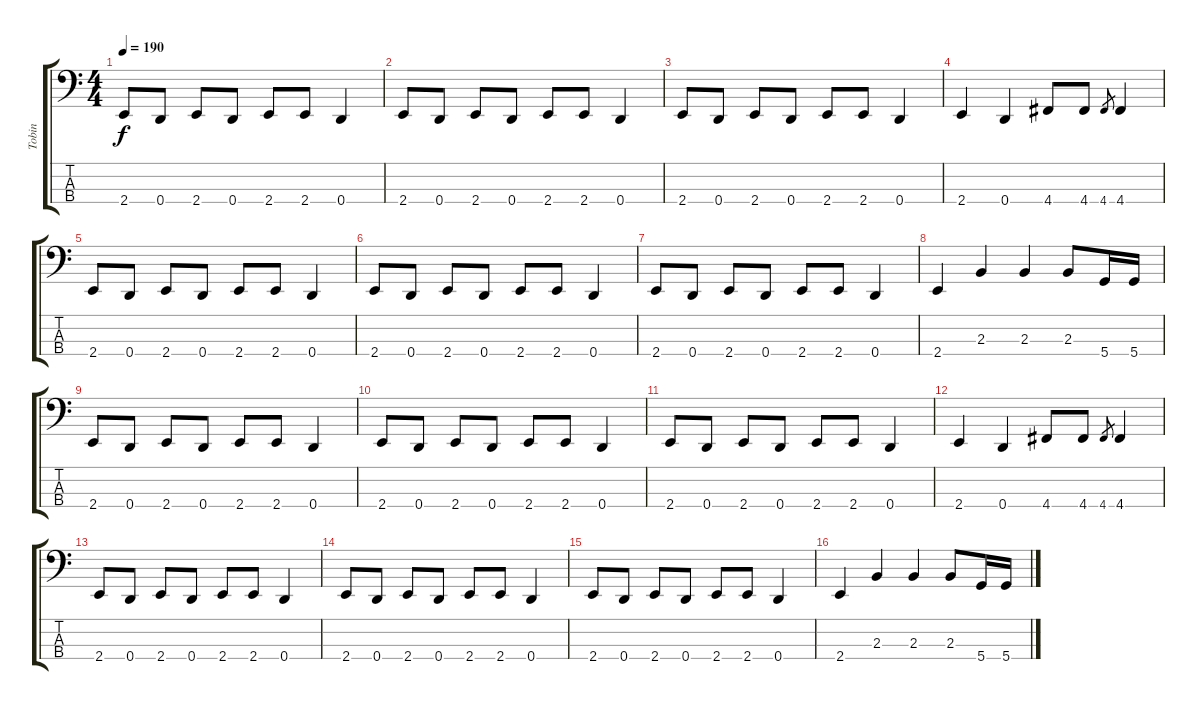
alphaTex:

\track ("Tobin" "Tobin") {instrument electricbassfinger}
\staff {score tabs}
\tuning (G2 D2 A1 D1) {hide}
\ts (4 4)
\tempo 190
\clef f4
\ks c
2.4.8{dy f} 0.4.8 2.4.8 0.4.8 2.4.8 2.4.8 0.4.4 |
2.4.8 0.4.8 2.4.8 0.4.8 2.4.8 2.4.8 0.4.4 |
2.4.8 0.4.8 2.4.8 0.4.8 2.4.8 2.4.8 0.4.4 |
2.4.4 0.4.4 4.4.8 4.4.8 4.4.8{gr} 4.4.4 |
2.4.8 0.4.8 2.4.8 0.4.8 2.4.8 2.4.8 0.4.4 |
2.4.8 0.4.8 2.4.8 0.4.8 2.4.8 2.4.8 0.4.4 |
2.4.8 0.4.8 2.4.8 0.4.8 2.4.8 2.4.8 0.4.4 |
2.4.4 2.3.4 2.3.4 2.3.8 5.4.16 5.4.16 |
2.4.8 0.4.8 2.4.8 0.4.8 2.4.8 2.4.8 0.4.4 |
2.4.8 0.4.8 2.4.8 0.4.8 2.4.8 2.4.8 0.4.4 |
2.4.8 0.4.8 2.4.8 0.4.8 2.4.8 2.4.8 0.4.4 |
2.4.4 0.4.4 4.4.8 4.4.8 4.4.8{gr} 4.4.4 |
2.4.8 0.4.8 2.4.8 0.4.8 2.4.8 2.4.8 0.4.4 |
2.4.8 0.4.8 2.4.8 0.4.8 2.4.8 2.4.8 0.4.4 |
2.4.8 0.4.8 2.4.8 0.4.8 2.4.8 2.4.8 0.4.4 |
2.4.4 2.3.4 2.3.4 2.3.8 5.4.16 5.4.16
